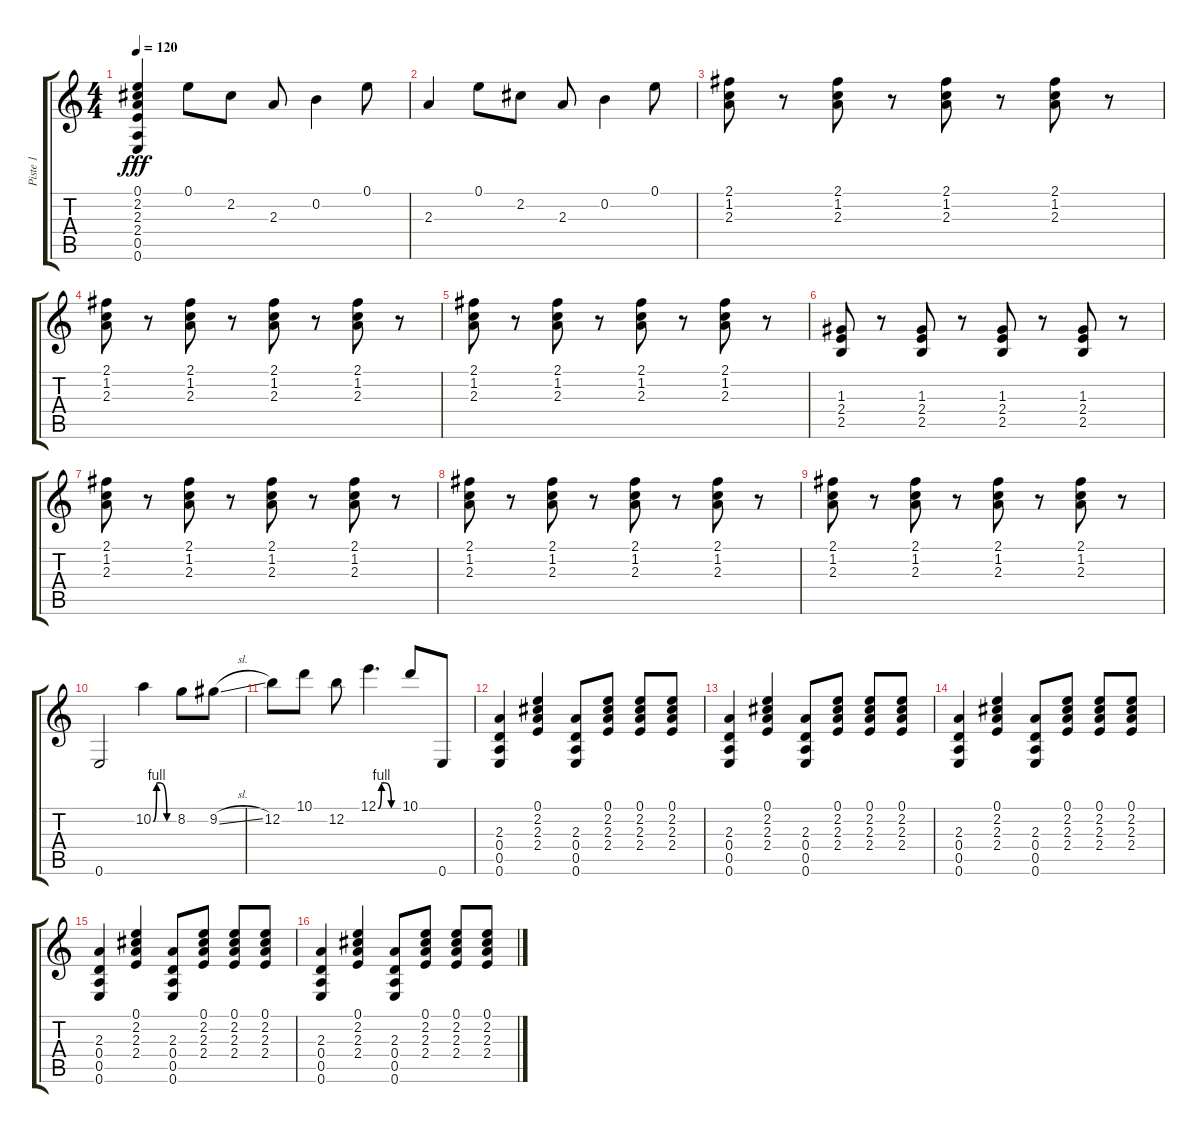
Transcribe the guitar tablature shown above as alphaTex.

\track ("Piste 1" "Piste 1") {instrument acousticguitarnylon}
\staff {score tabs}
\tuning (E4 B3 G3 D3 A2 E2) {hide}
\ts (4 4)
\tempo 120
\clef g2
\ks c
(0.1 2.2 2.3 2.4 0.5 0.6).4{dy fff} 0.1.8 2.2.8 2.3.8 0.2.4 0.1.8 |
2.3.4 0.1.8 2.2.8 2.3.8 0.2.4 0.1.8 |
(2.1 1.2 2.3).8 r.8 (2.1 1.2 2.3).8 r.8 (2.1 1.2 2.3).8 r.8 (2.1 1.2 2.3).8 r.8 |
(2.1 1.2 2.3).8 r.8 (2.1 1.2 2.3).8 r.8 (2.1 1.2 2.3).8 r.8 (2.1 1.2 2.3).8 r.8 |
(2.1 1.2 2.3).8 r.8 (2.1 1.2 2.3).8 r.8 (2.1 1.2 2.3).8 r.8 (2.1 1.2 2.3).8 r.8 |
(1.3 2.4 2.5).8 r.8 (1.3 2.4 2.5).8 r.8 (1.3 2.4 2.5).8 r.8 (1.3 2.4 2.5).8 r.8 |
(2.1 1.2 2.3).8 r.8 (2.1 1.2 2.3).8 r.8 (2.1 1.2 2.3).8 r.8 (2.1 1.2 2.3).8 r.8 |
(2.1 1.2 2.3).8 r.8 (2.1 1.2 2.3).8 r.8 (2.1 1.2 2.3).8 r.8 (2.1 1.2 2.3).8 r.8 |
(2.1 1.2 2.3).8 r.8 (2.1 1.2 2.3).8 r.8 (2.1 1.2 2.3).8 r.8 (2.1 1.2 2.3).8 r.8 |
0.6.2 10.2{be (custom 0 0 10 4 20 4 40 0 60 0)}.4 8.2.8 9.2{sl}.8 |
12.2.8 10.1.8 12.2.8 12.1{be (custom 0 0 10 4 20 4 39 0 60 0)}.4{d} 10.1.8 0.6.8 |
(2.3 0.4 0.5 0.6).4 (0.1 2.2 2.3 2.4).4 (2.3 0.4 0.5 0.6).8 (0.1 2.2 2.3 2.4).8 (0.1 2.2 2.3 2.4).8 (0.1 2.2 2.3 2.4).8 |
(2.3 0.4 0.5 0.6).4 (0.1 2.2 2.3 2.4).4 (2.3 0.4 0.5 0.6).8 (0.1 2.2 2.3 2.4).8 (0.1 2.2 2.3 2.4).8 (0.1 2.2 2.3 2.4).8 |
(2.3 0.4 0.5 0.6).4 (0.1 2.2 2.3 2.4).4 (2.3 0.4 0.5 0.6).8 (0.1 2.2 2.3 2.4).8 (0.1 2.2 2.3 2.4).8 (0.1 2.2 2.3 2.4).8 |
(2.3 0.4 0.5 0.6).4 (0.1 2.2 2.3 2.4).4 (2.3 0.4 0.5 0.6).8 (0.1 2.2 2.3 2.4).8 (0.1 2.2 2.3 2.4).8 (0.1 2.2 2.3 2.4).8 |
(2.3 0.4 0.5 0.6).4 (0.1 2.2 2.3 2.4).4 (2.3 0.4 0.5 0.6).8 (0.1 2.2 2.3 2.4).8 (0.1 2.2 2.3 2.4).8 (0.1 2.2 2.3 2.4).8
